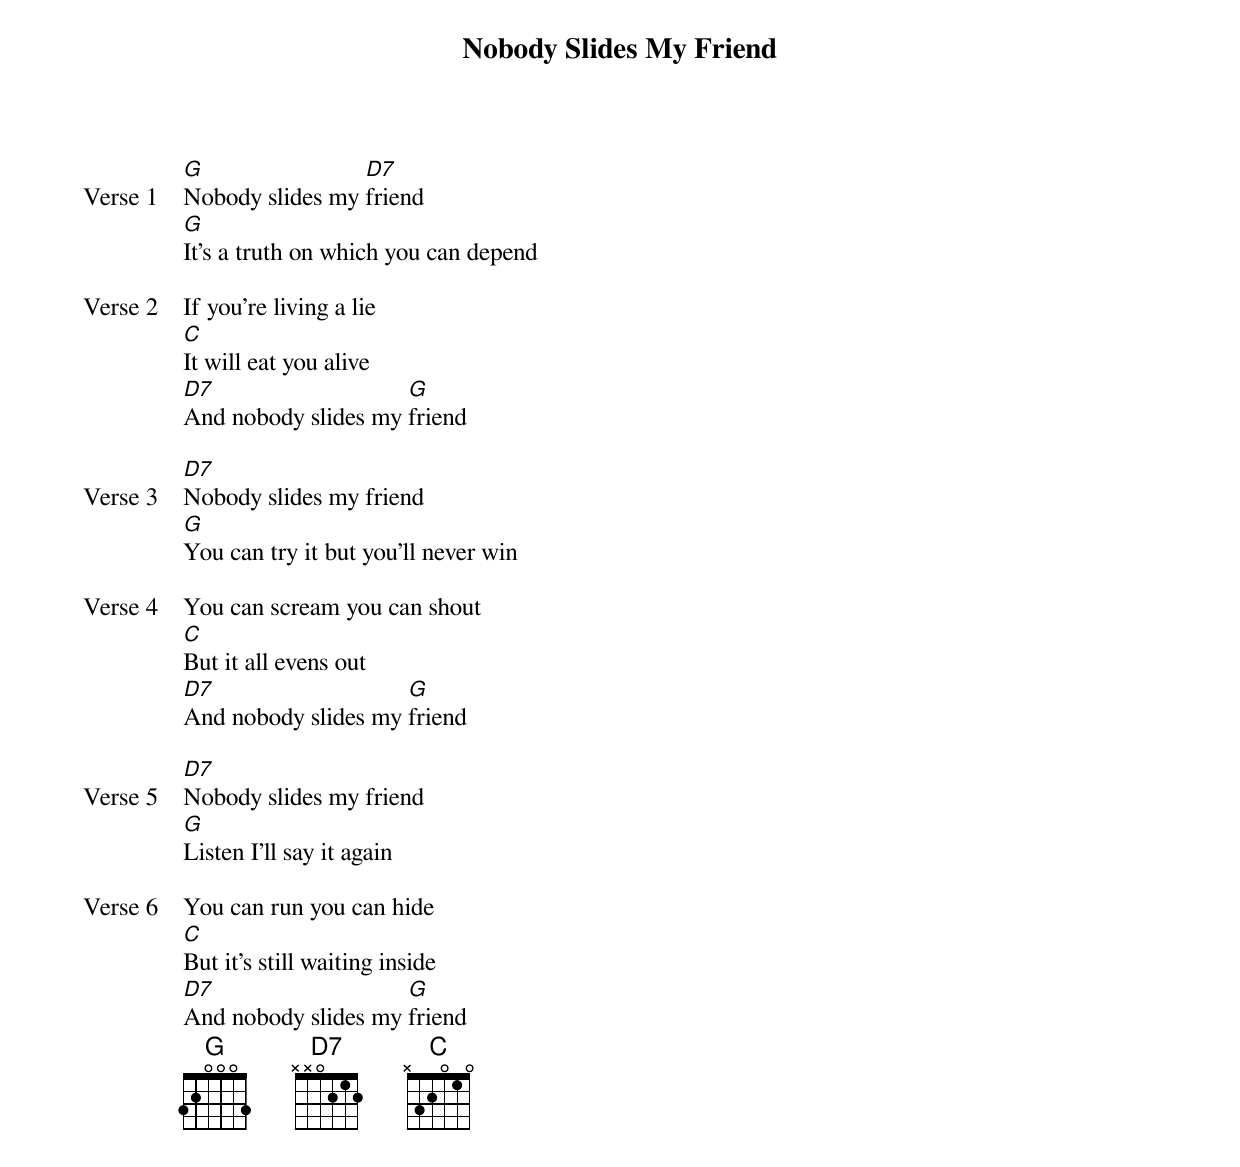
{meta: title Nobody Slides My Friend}
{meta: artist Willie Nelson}

{start_of_verse: Verse 1}
[G]Nobody slides my [D7]friend
[G]It's a truth on which you can depend
{end_of_verse}

{start_of_verse: Verse 2}
If you're living a lie
[C]It will eat you alive
[D7]And nobody slides my [G]friend
{end_of_verse}

{start_of_verse: Verse 3}
[D7]Nobody slides my friend
[G]You can try it but you'll never win
{end_of_verse}

{start_of_verse: Verse 4}
You can scream you can shout
[C]But it all evens out
[D7]And nobody slides my [G]friend
{end_of_verse}

{start_of_verse: Verse 5}
[D7]Nobody slides my friend
[G]Listen I'll say it again
{end_of_verse}

{start_of_verse: Verse 6}
You can run you can hide
[C]But it's still waiting inside
[D7]And nobody slides my [G]friend
{end_of_verse}
